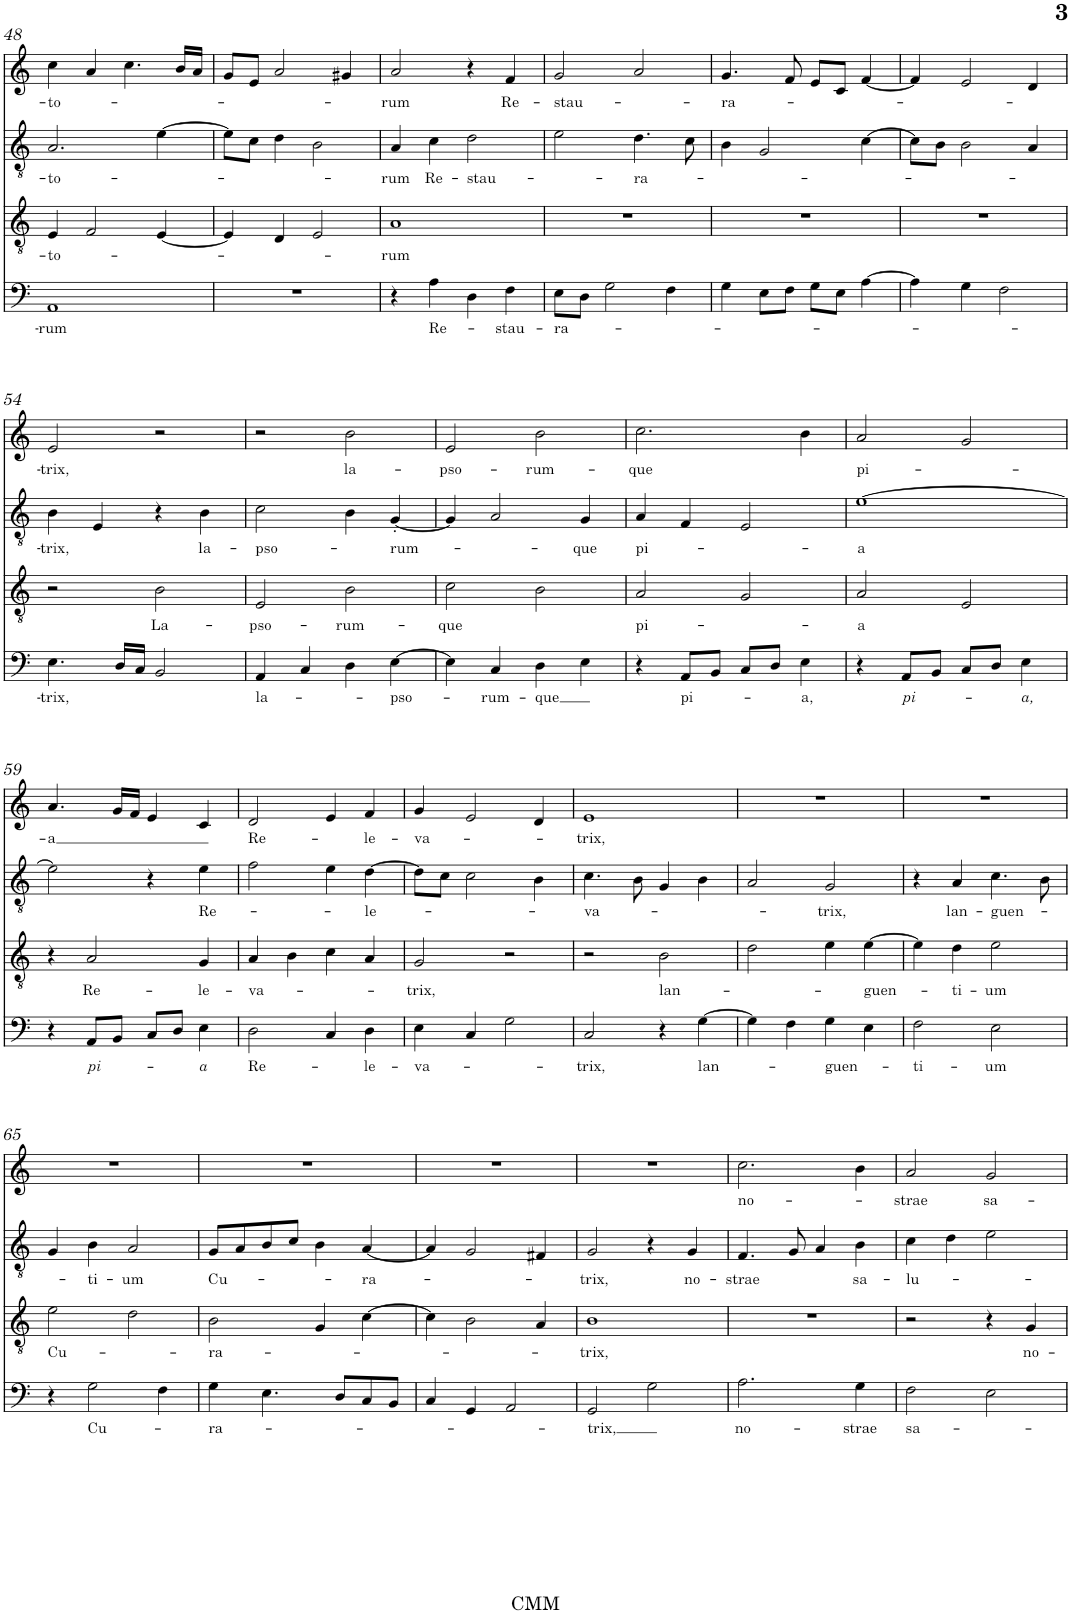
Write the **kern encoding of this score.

**kern	**text	**kern	**text	**kern	**text	**kern	**text
*part4	*part4	*part3	*part3	*part2	*part2	*part1	*part1
*staff4	*staff4	*staff3	*staff3	*staff2	*staff2	*staff1	*staff1
*I"Piano	*	*I"Piano	*	*I"Piano	*	*I"Piano	*
*I'Pno	*	*I'Pno	*	*I'Pno	*	*I'Pno	*
!!LO:PB:g=z
*clefF4	*	*clefGv2	*	*clefGv2	*	*clefG2	*
*k[]	*	*k[]	*	*k[]	*	*k[]	*
*M2/2	*	*M2/2	*	*M2/2	*	*M2/2	*
*met(c|)	*	*met(c|)	*	*met(c|)	*	*met(c|)	*
=48	=48	=48	=48	=48	=48	=48	=48
!	!LO:LY:b	!	!LO:LY:b	!	!LO:LY:b	!	!LO:LY:b
1AA	-rum	4E/	-to-	2.A/	-to-	4cc\	-to-
.	.	2F/	.	.	.	4a/	.
.	.	.	.	.	.	4.cc\	.
.	.	[4E/	.	[4e\	.	.	.
.	.	.	.	.	.	16b/LL	.
.	.	.	.	.	.	16a/JJ	.
=49	=49	=49	=49	=49	=49	=49	=49
1r	.	4E/]	.	8e\L]	.	8g/L	.
.	.	.	.	8c\J	.	8e/J	.
.	.	4D/	.	4d\	.	2a/	.
.	.	2E/	.	2B\	.	.	.
.	.	.	.	.	.	4g#X/	.
=50	=50	=50	=50	=50	=50	=50	=50
!	!	!	!LO:LY:b	!	!LO:LY:b	!	!LO:LY:b
4r	.	1A	-rum	4A/	-rum	2a/	-rum
!	!LO:LY:b	!	!	!	!LO:LY:b	!	!
4A\	Re-	.	.	4c\	Re-	.	.
!	!	!	!	!	!LO:LY:b	!	!
4D\	.	.	.	2d\	-stau-	4r	.
!	!LO:LY:b	!	!	!	!	!	!LO:LY:b
4F\	-stau-	.	.	.	.	4f/	Re-
=51	=51	=51	=51	=51	=51	=51	=51
!	!LO:LY:b	!	!	!	!	!	!LO:LY:b
8E\L	-ra-	1r	.	2e\	.	2g/	-stau-
8D\J	.	.	.	.	.	.	.
2G\	.	.	.	.	.	.	.
!	!	!	!	!	!LO:LY:b	!	!
.	.	.	.	4.d\	-ra-	2a/	.
4F\	.	.	.	.	.	.	.
.	.	.	.	8c\	.	.	.
=52	=52	=52	=52	=52	=52	=52	=52
!	!	!	!	!	!	!	!LO:LY:b
4G\	.	1r	.	4B\	.	4.g/	-ra-
8E\L	.	.	.	2G/	.	.	.
8F\J	.	.	.	.	.	8f/	.
8G\L	.	.	.	.	.	8e/L	.
8E\J	.	.	.	.	.	8c/J	.
[4A\	.	.	.	[4c\	.	[4f/	.
=53	=53	=53	=53	=53	=53	=53	=53
4A\]	.	1r	.	8c\L]	.	4f/]	.
.	.	.	.	8B\J	.	.	.
4G\	.	.	.	2B\	.	2e/	.
2F\	.	.	.	.	.	.	.
.	.	.	.	4A/	.	4d/	.
!!LO:LB:g=z
=54	=54	=54	=54	=54	=54	=54	=54
!	!LO:LY:b	!	!	!	!LO:LY:b	!	!LO:LY:b
4.E\	-trix,	2r	.	4B\	-trix,­	2e/	-trix,
.	.	.	.	4E/	.	.	.
16D/LL	.	.	.	.	.	.	.
16C/JJ	.	.	.	.	.	.	.
!	!	!	!LO:LY:b	!	!	!	!
2BB/	.	2B\	La-	4r	.	2r	.
!	!	!	!	!	!LO:LY:b	!	!
.	.	.	.	4B\	la-	.	.
=55	=55	=55	=55	=55	=55	=55	=55
!	!LO:LY:b	!	!LO:LY:b	!	!LO:LY:b	!	!
4AA/	la-	2E/	-pso-	2c\	-pso-	2r	.
4C/	.	.	.	.	.	.	.
!	!	!	!LO:LY:b	!	!	!	!LO:LY:b
4D\	.	2B\	-rum-	4B\	.	2b\	la-
!	!LO:LY:b	!	!	!	!LO:LY:b	!	!
[4E\	-pso-	.	.	[4G'/	-rum-	.	.
=56	=56	=56	=56	=56	=56	=56	=56
!	!	!	!LO:LY:b	!	!	!	!LO:LY:b
4E\]	.	2c\	-que	4G/]	.	2e/	-pso-
!	!LO:LY:b	!	!	!	!	!	!
4C/	-rum-	.	.	2A/	.	.	.
!	!LO:LY:b	!	!	!	!	!	!LO:LY:b
4D\	-que	2B\	.	.	.	2b\	-rum-
!	!	!	!	!	!LO:LY:b	!	!
4E\	.	.	.	4G/	-que	.	.
=57	=57	=57	=57	=57	=57	=57	=57
!	!	!	!LO:LY:b	!	!LO:LY:b	!	!LO:LY:b
4r	.	2A/	pi-	4A/	pi-	2.cc\	-que
!	!LO:LY:b	!	!	!	!	!	!
8AA/L	pi-	.	.	4F/	.	.	.
8BB/J	.	.	.	.	.	.	.
8C/L	.	2G/	.	2E/	.	.	.
8D/J	.	.	.	.	.	.	.
!	!LO:LY:b	!	!	!	!	!	!
4E\	-a,	.	.	.	.	4b\	.
=58	=58	=58	=58	=58	=58	=58	=58
!	!	!	!LO:LY:b	!	!LO:LY:b	!	!LO:LY:b
4r	.	2A/	-a	[1e	-a	2a/	pi-
!	!LO:LY:b	!	!	!	!	!	!
8AA/L	pi-	.	.	.	.	.	.
8BB/J	.	.	.	.	.	.	.
8C/L	.	2E/	.	.	.	2g/	.
8D/J	.	.	.	.	.	.	.
!	!LO:LY:b	!	!	!	!	!	!
4E\	-a,	.	.	.	.	.	.
!!LO:LB:g=z
=59	=59	=59	=59	=59	=59	=59	=59
!	!	!	!	!	!	!	!LO:LY:b
4r	.	4r	.	2e\]	.	4.a/	-a
!	!LO:LY:b	!	!LO:LY:b	!	!	!	!
8AA/L	pi-	2A/	Re-	.	.	.	.
8BB/J	.	.	.	.	.	16g/LL	.
.	.	.	.	.	.	16f/JJ	.
8C/L	.	.	.	4r	.	4e/	.
8D/J	.	.	.	.	.	.	.
!	!LO:LY:b	!	!LO:LY:b	!	!LO:LY:b	!	!
4E\	-a	4G/	-le-	4e\	Re-	4c/	.
=60	=60	=60	=60	=60	=60	=60	=60
!	!LO:LY:b	!	!LO:LY:b	!	!	!	!LO:LY:b
2D\	Re-	4A/	-va-	2f\	.	2d/	Re-
.	.	4B\	.	.	.	.	.
4C/	.	4c\	.	4e\	.	4e/	.
!	!LO:LY:b	!	!	!	!LO:LY:b	!	!LO:LY:b
4D\	-le-	4A/	.	[4d\	-le-	4f/	-le-
=61	=61	=61	=61	=61	=61	=61	=61
!	!LO:LY:b	!	!LO:LY:b	!	!	!	!LO:LY:b
4E\	-va-	2G/	-trix,	8d\L]	.	4g/	-va-
.	.	.	.	8c\J	.	.	.
4C/	.	.	.	2c\	.	2e/	.
2G\	.	2r	.	.	.	.	.
.	.	.	.	4B\	.	4d/	.
=62	=62	=62	=62	=62	=62	=62	=62
!	!LO:LY:b	!	!	!	!LO:LY:b	!	!LO:LY:b
2C/	-trix,	2r	.	4.c\	-va-	1e	-trix,
.	.	.	.	8B\	.	.	.
!	!	!	!LO:LY:b	!	!	!	!
4r	.	2B\	lan-	4G/	.	.	.
!	!LO:LY:b	!	!	!	!	!	!
[4G\	lan-	.	.	4B\	.	.	.
=63	=63	=63	=63	=63	=63	=63	=63
4G\]	.	2d\	.	2A/	.	1r	.
4F\	.	.	.	.	.	.	.
!	!LO:LY:b	!	!	!	!LO:LY:b	!	!
4G\	-guen-	4e\	.	2G/	-trix,	.	.
!	!	!	!LO:LY:b	!	!	!	!
4E\	.	[4e\	-guen-	.	.	.	.
=64	=64	=64	=64	=64	=64	=64	=64
!	!LO:LY:b	!	!	!	!	!	!
2F\	-ti-	4e\]	.	4r	.	1r	.
!	!	!	!LO:LY:b	!	!LO:LY:b	!	!
.	.	4d\	-ti-	4A/	lan-	.	.
!	!LO:LY:b	!	!LO:LY:b	!	!LO:LY:b	!	!
2E\	-um	2e\	-um	4.c\	-guen-	.	.
.	.	.	.	8B\	.	.	.
!!LO:LB:g=z
=65	=65	=65	=65	=65	=65	=65	=65
!	!	!	!LO:LY:b	!	!	!	!
4r	.	2e\	Cu-	4G/	.	1r	.
!	!LO:LY:b	!	!	!	!LO:LY:b	!	!
2G\	Cu-	.	.	4B\	-ti-	.	.
!	!	!	!	!	!LO:LY:b	!	!
.	.	2d\	.	2A/	-um	.	.
4F\	.	.	.	.	.	.	.
=66	=66	=66	=66	=66	=66	=66	=66
!	!LO:LY:b	!	!LO:LY:b	!	!LO:LY:b	!	!
4G\	-ra-	2B\	-ra-	8G/L	Cu-	1r	.
.	.	.	.	8A/	.	.	.
4.E\	.	.	.	8B/	.	.	.
.	.	.	.	8c/J	.	.	.
.	.	4G/	.	4B\	.	.	.
8D/L	.	.	.	.	.	.	.
!	!	!	!	!	!LO:LY:b	!	!
8C/	.	[4c\	.	[4A/	-ra-	.	.
8BB/J	.	.	.	.	.	.	.
=67	=67	=67	=67	=67	=67	=67	=67
4C/	.	4c\]	.	4A/]	.	1r	.
4GG/	.	2B\	.	2G/	.	.	.
2AA/	.	.	.	.	.	.	.
.	.	4A/	.	4F#X/	.	.	.
=68	=68	=68	=68	=68	=68	=68	=68
!	!LO:LY:b	!	!LO:LY:b	!	!LO:LY:b	!	!
2GG/	-trix,	1B	-trix,	2G/	-trix,	1r	.
2G\	.	.	.	4r	.	.	.
!	!	!	!	!	!LO:LY:b	!	!
.	.	.	.	4G/	no-	.	.
=69	=69	=69	=69	=69	=69	=69	=69
!	!LO:LY:b	!	!	!	!LO:LY:b	!	!LO:LY:b
2.A\	no-	1r	.	4.F/	-strae	2.cc\	no-
.	.	.	.	8G/	.	.	.
.	.	.	.	4A/	.	.	.
!	!LO:LY:b	!	!	!	!LO:LY:b	!	!
4G\	-strae	.	.	4B\	sa-	4b\	.
=70	=70	=70	=70	=70	=70	=70	=70
!	!LO:LY:b	!	!	!	!LO:LY:b	!	!LO:LY:b
2F\	sa-	2r	.	4c\	-lu-	2a/	-strae
.	.	.	.	4d\	.	.	.
!	!	!	!	!	!	!	!LO:LY:b
2E\	.	4r	.	2e\	.	2g/	sa-
!	!	!	!LO:LY:b	!	!	!	!
.	.	4G/	no-	.	.	.	.
=	=	=	=	=	=	=	=
*-	*-	*-	*-	*-	*-	*-	*-
